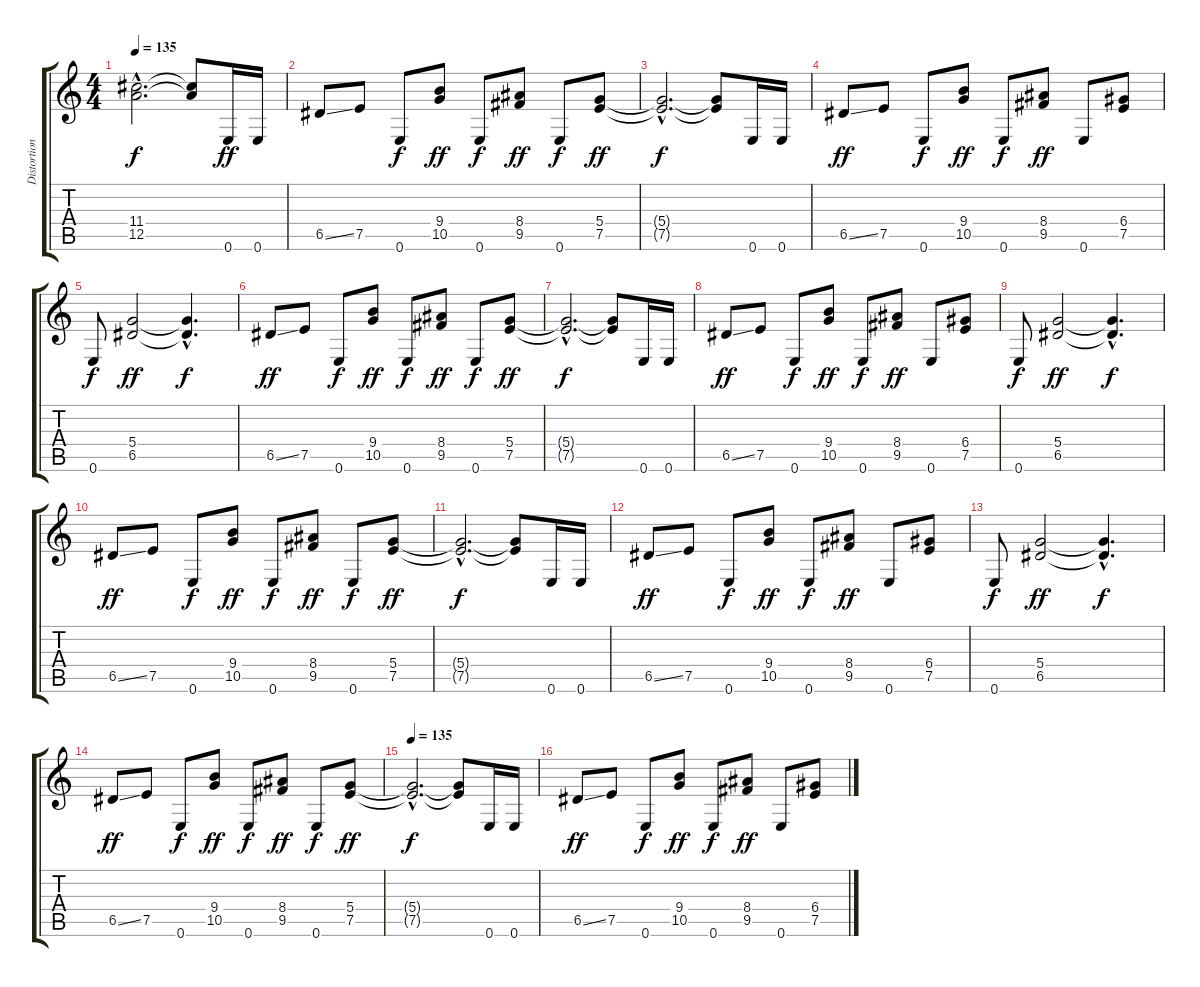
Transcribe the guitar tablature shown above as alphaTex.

\track ("Distortion" "Distortion") {instrument distortionguitar}
\staff {score tabs}
\tuning (E4 B3 G3 D3 A2 E2) {hide}
\ts (4 4)
\tempo 135
\clef g2
\ks c
(11.4{hac t} 12.5{hac t}).2{d dy f} (11.4{t} 12.5{t}).8 0.6.16{dy ff} 0.6.16 |
6.5{ss}.8{volume 12} 7.5.8 0.6.8{dy f} (9.4 10.5).8{dy ff} 0.6.8{dy f} (8.4 9.5).8{dy ff} 0.6.8{dy f} (5.4 7.5).8{dy ff} |
(5.4{hac t} 7.5{hac t}).2{d dy f} (5.4{t} 7.5{t}).8 0.6.16 0.6.16 |
6.5{ss}.8{dy ff} 7.5.8 0.6.8{dy f} (9.4 10.5).8{dy ff} 0.6.8{dy f} (8.4 9.5).8{dy ff} 0.6.8 (6.4 7.5).8 |
0.6.8{dy f} (5.4 6.5).2{dy ff} (5.4{hac t} 6.5{hac t}).4{d dy f} |
6.5{ss}.8{dy ff} 7.5.8 0.6.8{dy f} (9.4 10.5).8{dy ff} 0.6.8{dy f} (8.4 9.5).8{dy ff} 0.6.8{dy f} (5.4 7.5).8{dy ff} |
(5.4{hac t} 7.5{hac t}).2{d dy f} (5.4{t} 7.5{t}).8 0.6.16 0.6.16 |
6.5{ss}.8{dy ff} 7.5.8 0.6.8{dy f} (9.4 10.5).8{dy ff} 0.6.8{dy f} (8.4 9.5).8{dy ff} 0.6.8 (6.4 7.5).8 |
0.6.8{dy f} (5.4 6.5).2{dy ff} (5.4{hac t} 6.5{hac t}).4{d dy f} |
6.5{ss}.8{dy ff} 7.5.8 0.6.8{dy f} (9.4 10.5).8{dy ff} 0.6.8{dy f} (8.4 9.5).8{dy ff} 0.6.8{dy f} (5.4 7.5).8{dy ff} |
(5.4{hac t} 7.5{hac t}).2{d dy f} (5.4{t} 7.5{t}).8 0.6.16 0.6.16 |
6.5{ss}.8{dy ff} 7.5.8 0.6.8{dy f} (9.4 10.5).8{dy ff} 0.6.8{dy f} (8.4 9.5).8{dy ff} 0.6.8 (6.4 7.5).8 |
0.6.8{dy f} (5.4 6.5).2{dy ff} (5.4{hac t} 6.5{hac t}).4{d dy f} |
6.5{ss}.8{dy ff} 7.5.8 0.6.8{dy f} (9.4 10.5).8{dy ff} 0.6.8{dy f} (8.4 9.5).8{dy ff} 0.6.8{dy f} (5.4 7.5).8{dy ff} |
\tempo 135
(5.4{hac t} 7.5{hac t}).2{d dy f} (5.4{t} 7.5{t}).8 0.6.16 0.6.16 |
6.5{ss}.8{dy ff} 7.5.8 0.6.8{dy f} (9.4 10.5).8{dy ff} 0.6.8{dy f} (8.4 9.5).8{dy ff} 0.6.8 (6.4 7.5).8
